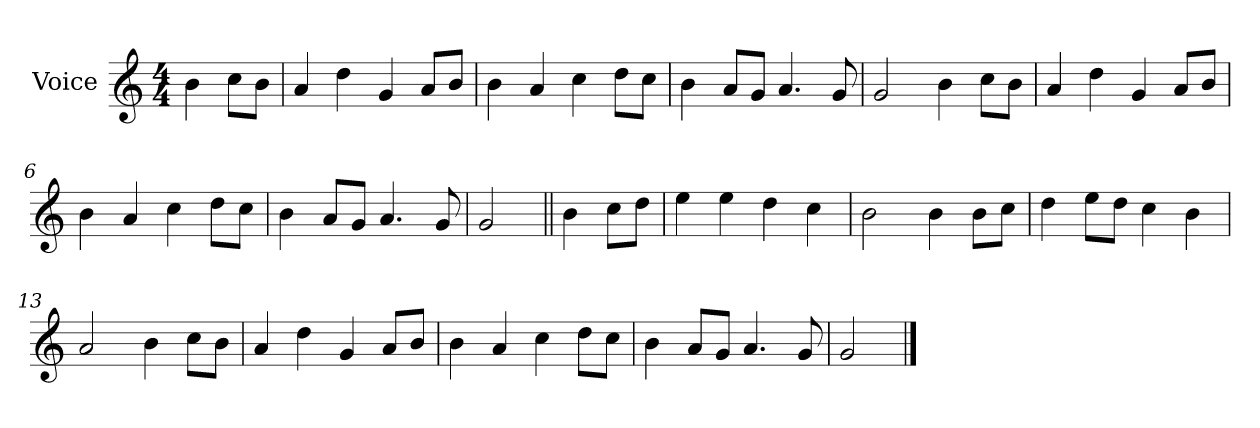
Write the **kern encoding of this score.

**kern
*part1
*staff1
*I"Voice
*I'V
*clefG2
*k[]
*M4/4
*MM120
=
4b\
8cc\L
8b\J
=1
4a/
4dd\
4g/
8a/L
8b/J
=2
4b\
4a/
4cc\
8dd\L
8cc\J
=3
4b\
8a/L
8g/J
4.a/
8g/
!!LO:LB:g=z
=4
2g/
4b\
8cc\L
8b\J
=5
4a/
4dd\
4g/
8a/L
8b/J
=6
4b\
4a/
4cc\
8dd\L
8cc\J
!!LO:LB:g=z
=7
4b\
8a/L
8g/J
4.a/
8g/
=8
2g/
=9||
4b\
8cc\L
8dd\J
=10
4ee\
4ee\
4dd\
4cc\
!!LO:LB:g=z
=11
2b\
4b\
8b\L
8cc\J
=12
4dd\
8ee\L
8dd\J
4cc\
4b\
=13
2a/
4b\
8cc\L
8b\J
!!LO:LB:g=z
=14
4a/
4dd\
4g/
8a/L
8b/J
=15
4b\
4a/
4cc\
8dd\L
8cc\J
=16
4b\
8a/L
8g/J
4.a/
8g/
=17
2g/
==
*-
